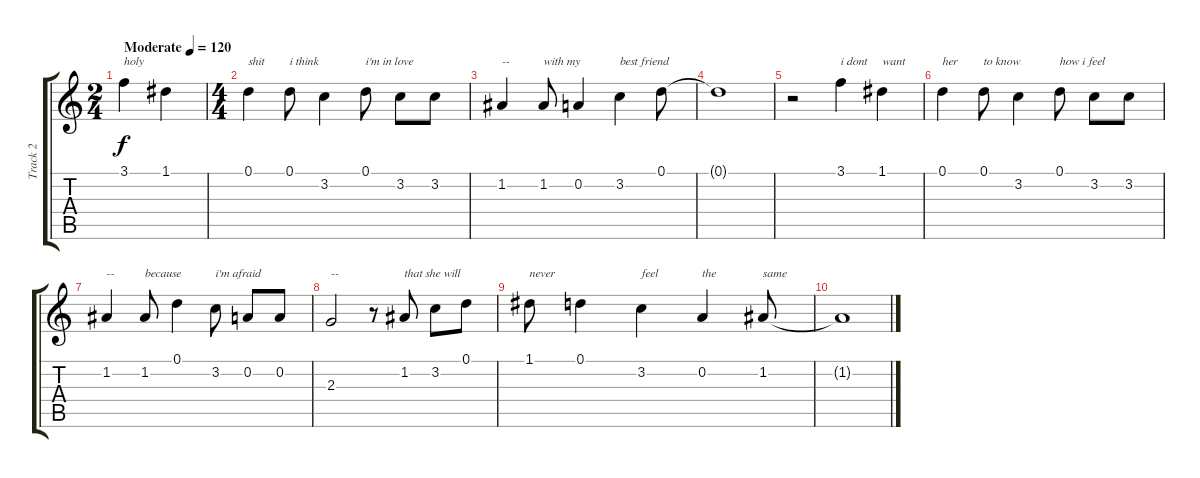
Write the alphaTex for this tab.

\track ("Track 2" "Track 2") {instrument acousticguitarnylon}
\staff {score tabs}
\tuning (D4 A3 F3 C3 G2 D2) {hide}
\ts (2 4)
\tempo (120 "Moderate")
\clef g2
\ks c
3.1.4{txt "holy" dy f instrument acousticguitarnylon} 1.1.4 |
\ts (4 4)
0.1.4{txt "shit"} 0.1.8{txt "i think"} 3.2.4 0.1.8{txt "i'm in love"} 3.2.8 3.2.8 |
1.2.4{txt "--"} 1.2.8{txt "with my"} 0.2.4 3.2.4{txt "best friend"} 0.1.8 |
0.1{t}.1 |
r.2 3.1.4{txt "i dont"} 1.1.4{txt "want"} |
0.1.4{txt "her"} 0.1.8{txt "to know"} 3.2.4 0.1.8{txt "how i feel"} 3.2.8 3.2.8 |
1.2.4{txt "--"} 1.2.8{txt "because"} 0.1.4 3.2.8{txt "i'm afraid"} 0.2.8 0.2.8 |
2.3.2{txt "--"} r.8 1.2.8{txt "that she will"} 3.2.8 0.1.8 |
1.1.8{txt "never"} 0.1.4 3.2.4{txt "feel"} 0.2.4{txt "the "} 1.2.8{txt "same"} |
1.2{t}.1
